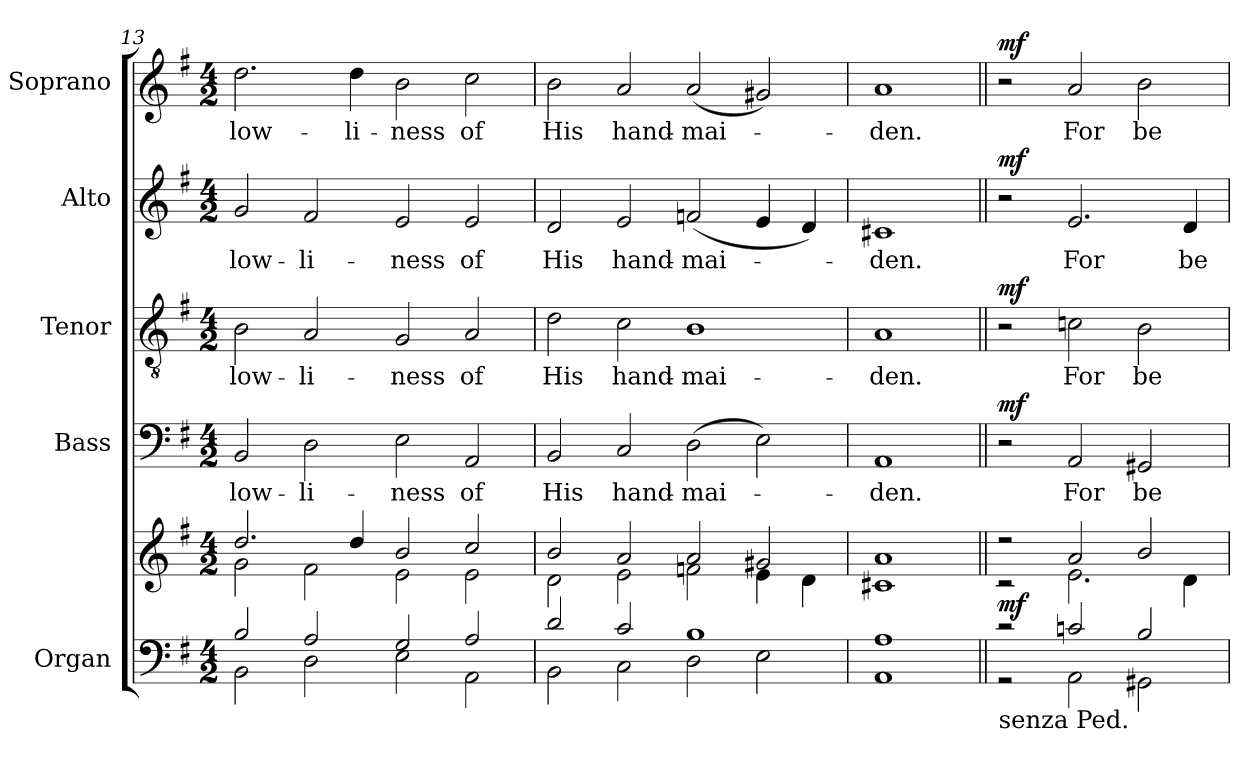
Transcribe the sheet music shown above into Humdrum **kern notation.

**kern	**kern	**dynam	**kern	**text	**dynam	**kern	**text	**dynam	**kern	**text	**dynam	**kern	**text	**dynam
*part5	*part5	*part5	*part4	*part4	*part4	*part3	*part3	*part3	*part2	*part2	*part2	*part1	*part1	*part1
*staff6	*staff5	*staff5/6	*staff4	*staff4	*staff4	*staff3	*staff3	*staff3	*staff2	*staff2	*staff2	*staff1	*staff1	*staff1
*I"Organ	*	*	*I"Bass	*	*	*I"Tenor	*	*	*I"Alto	*	*	*I"Soprano	*	*
*I'Org.	*	*	*I'B.	*	*	*I'T.	*	*	*I'A.	*	*	*I'S.	*	*
!!LO:PB:g=z
*clefF4	*clefG2	*	*clefF4	*	*	*clefGv2	*	*	*clefG2	*	*	*clefG2	*	*
*	*	*	*	*	*	*ITrd7c12	*	*	*	*	*	*	*	*
*k[f#]	*k[f#]	*	*k[f#]	*	*	*k[f#]	*	*	*k[f#]	*	*	*k[f#]	*	*
*G:	*G:	*	*G:	*	*	*G:	*	*	*G:	*	*	*G:	*	*
*M4/2	*M4/2	*	*M4/2	*	*	*M4/2	*	*	*M4/2	*	*	*M4/2	*	*
=13	=13	=13	=13	=13	=13	=13	=13	=13	=13	=13	=13	=13	=13	=13
*^	*^	*	*	*	*	*	*	*	*	*	*	*	*	*
!	!	!	!	!	!	!LO:LY:b:color=#000000	!	!	!	!	!	!	!	!	!	!
!	!	!	!	!	!	!	!	!	!LO:LY:b:color=#000000	!	!	!	!	!	!	!
!	!	!	!	!	!	!	!	!	!	!	!	!LO:LY:b:color=#000000	!	!	!	!
!	!	!	!	!	!	!	!	!	!	!	!	!	!	!	!LO:LY:b:color=#000000	!
2Bi/	2BBi\	2.ddi/	2gi\	.	2BBi/	low-	.	2BBi\	low-	.	2gi/	low-	.	2.ddi\	low-	.
!	!	!	!	!	!	!LO:LY:b:color=#000000	!	!	!	!	!	!	!	!	!	!
!	!	!	!	!	!	!	!	!	!LO:LY:b:color=#000000	!	!	!	!	!	!	!
!	!	!	!	!	!	!	!	!	!	!	!	!LO:LY:b:color=#000000	!	!	!	!
2Ai/	2Di\	.	2f#i\	.	2Di\	-li-	.	2AAi/	-li-	.	2f#i/	-li-	.	.	.	.
!	!	!	!	!	!	!	!	!	!	!	!	!	!	!	!LO:LY:b:color=#000000	!
.	.	4ddi/	.	.	.	.	.	.	.	.	.	.	.	4ddi\	-li-	.
!	!	!	!	!	!	!LO:LY:b:color=#000000	!	!	!	!	!	!	!	!	!	!
!	!	!	!	!	!	!	!	!	!LO:LY:b:color=#000000	!	!	!	!	!	!	!
!	!	!	!	!	!	!	!	!	!	!	!	!LO:LY:b:color=#000000	!	!	!	!
!	!	!	!	!	!	!	!	!	!	!	!	!	!	!	!LO:LY:b:color=#000000	!
2Gi/	2Ei\	2bi/	2ei\	.	2Ei\	-ness	.	2GGi/	-ness	.	2ei/	-ness	.	2bi\	-ness	.
!	!	!	!	!	!	!LO:LY:b:color=#000000	!	!	!	!	!	!	!	!	!	!
!	!	!	!	!	!	!	!	!	!LO:LY:b:color=#000000	!	!	!	!	!	!	!
!	!	!	!	!	!	!	!	!	!	!	!	!LO:LY:b:color=#000000	!	!	!	!
!	!	!	!	!	!	!	!	!	!	!	!	!	!	!	!LO:LY:b:color=#000000	!
2Ai/	2AAi\	2cci/	2ei\	.	2AAi/	of	.	2AAi/	of	.	2ei/	of	.	2cci\	of	.
=14	=14	=14	=14	=14	=14	=14	=14	=14	=14	=14	=14	=14	=14	=14	=14	=14
!	!	!	!	!	!	!LO:LY:b:color=#000000	!	!	!	!	!	!	!	!	!	!
!	!	!	!	!	!	!	!	!	!LO:LY:b:color=#000000	!	!	!	!	!	!	!
!	!	!	!	!	!	!	!	!	!	!	!	!LO:LY:b:color=#000000	!	!	!	!
!	!	!	!	!	!	!	!	!	!	!	!	!	!	!	!LO:LY:b:color=#000000	!
2di/	2BBi\	2bi/	2di\	.	2BBi/	His	.	2Di\	His	.	2di/	His	.	2bi\	His	.
!	!	!	!	!	!	!LO:LY:b:color=#000000	!	!	!	!	!	!	!	!	!	!
!	!	!	!	!	!	!	!	!	!LO:LY:b:color=#000000	!	!	!	!	!	!	!
!	!	!	!	!	!	!	!	!	!	!	!	!LO:LY:b:color=#000000	!	!	!	!
!	!	!	!	!	!	!	!	!	!	!	!	!	!	!	!LO:LY:b:color=#000000	!
2ci/	2Ci\	2ai/	2ei\	.	2Ci/	hand-	.	2Ci\	hand-	.	2ei/	hand-	.	2ai/	hand-	.
!	!	!	!	!	!	!LO:LY:b:color=#000000	!	!	!	!	!	!	!	!	!	!
!	!	!	!	!	!	!	!	!	!LO:LY:b:color=#000000	!	!	!	!	!	!	!
!	!	!	!	!	!	!	!	!	!	!	!	!LO:LY:b:color=#000000	!	!	!	!
!	!	!	!	!	!	!	!	!	!	!	!	!	!	!	!LO:LY:b:color=#000000	!
1Bi	2Di\	2ai/	2fni\	.	(2Di\	-mai-	.	1BBi	-mai-	.	(2fni/	-mai-	.	(2ai/	-mai-	.
.	2Ei\	2g#Xi/	4ei\	.	2Ei\)	.	.	.	.	.	4ei/	.	.	2g#Xi/)	.	.
.	.	.	4di\	.	.	.	.	.	.	.	4di/)	.	.	.	.	.
=15	=15	=15	=15	=15	=15	=15	=15	=15	=15	=15	=15	=15	=15	=15	=15	=15
!	!	!	!	!	!	!LO:LY:b:color=#000000	!	!	!	!	!	!	!	!	!	!
!	!	!	!	!	!	!	!	!	!LO:LY:b:color=#000000	!	!	!	!	!	!	!
!	!	!	!	!	!	!	!	!	!	!	!	!LO:LY:b:color=#000000	!	!	!	!
!	!	!	!	!	!	!	!	!	!	!	!	!	!	!	!LO:LY:b:color=#000000	!
1Ai	1AAi	1ai	1c#Xi	.	1AAi	-den.	.	1AAi	-den.	.	1c#Xi	-den.	.	1ai	-den.	.
=16||	=16||	=16||	=16||	=16||	=16||	=16||	=16||	=16||	=16||	=16||	=16||	=16||	=16||	=16||	=16||	=16||
!LO:TX:b:t=senza Ped.	!	!	!	!	!	!	!	!	!	!	!	!	!	!	!	!
2r	2r	2r	2r	mf	2r	.	mf	2r	.	mf	2r	.	mf	2r	.	mf
!	!	!	!	!	!	!LO:LY:b:color=#000000	!	!	!	!	!	!	!	!	!	!
!	!	!	!	!	!	!	!	!	!LO:LY:b:color=#000000	!	!	!	!	!	!	!
!	!	!	!	!	!	!	!	!	!	!	!	!LO:LY:b:color=#000000	!	!	!	!
!	!	!	!	!	!	!	!	!	!	!	!	!	!	!	!LO:LY:b:color=#000000	!
2cni/	2AAi\	2ai/	2.ei\	.	2AAi/	For	.	2Cni\	For	.	2.ei/	For	.	2ai/	For	.
!	!	!	!	!	!	!LO:LY:b:color=#000000	!	!	!	!	!	!	!	!	!	!
!	!	!	!	!	!	!	!	!	!LO:LY:b:color=#000000	!	!	!	!	!	!	!
!	!	!	!	!	!	!	!	!	!	!	!	!	!	!	!LO:LY:b:color=#000000	!
2Bi/	2GG#Xi\	2bi/	.	.	2GG#Xi/	be-	.	2BBi\	be-	.	.	.	.	2bi\	be-	.
!	!	!	!	!	!	!	!	!	!	!	!	!LO:LY:b:color=#000000	!	!	!	!
.	.	.	4di\	.	.	.	.	.	.	.	4di/	be-	.	.	.	.
*v	*v	*	*	*	*	*	*	*	*	*	*	*	*	*	*	*
*	*v	*v	*	*	*	*	*	*	*	*	*	*	*	*	*
=	=	=	=	=	=	=	=	=	=	=	=	=	=	=
*-	*-	*-	*-	*-	*-	*-	*-	*-	*-	*-	*-	*-	*-	*-
